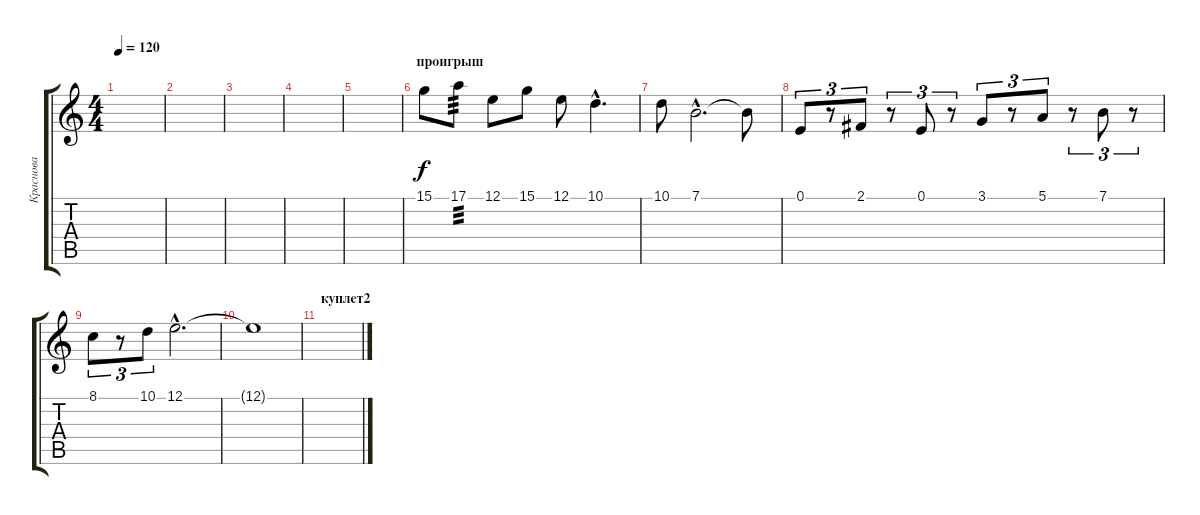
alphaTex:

\track ("Краснова" "Краснова") {instrument flute}
\staff {score tabs}
\tuning (E4 B3 G3 D3 A2 E2) {hide}
\ts (4 4)
\tempo 120
\clef g2
\ks c
|
|
|
|
|
\section ("" "проигрыш")
15.1.8 17.1.8{tp 3} 12.1.8 15.1.8 12.1.8 10.1{hac}.4{d} |
10.1.8 7.1{hac}.2{d} 7.1{t}.8 |
0.1.8{tu (3 2)} r.8{tu (3 2)} 2.1.8{tu (3 2)} r.8{tu (3 2)} 0.1.8{tu (3 2)} r.8{tu (3 2)} 3.1.8{tu (3 2)} r.8{tu (3 2)} 5.1.8{tu (3 2)} r.8{tu (3 2)} 7.1.8{tu (3 2)} r.8{tu (3 2)} |
8.1.8{tu (3 2)} r.8{tu (3 2)} 10.1.8{tu (3 2)} 12.1{hac}.2{d} |
12.1{t}.1 |
\section ("" "куплет2")
